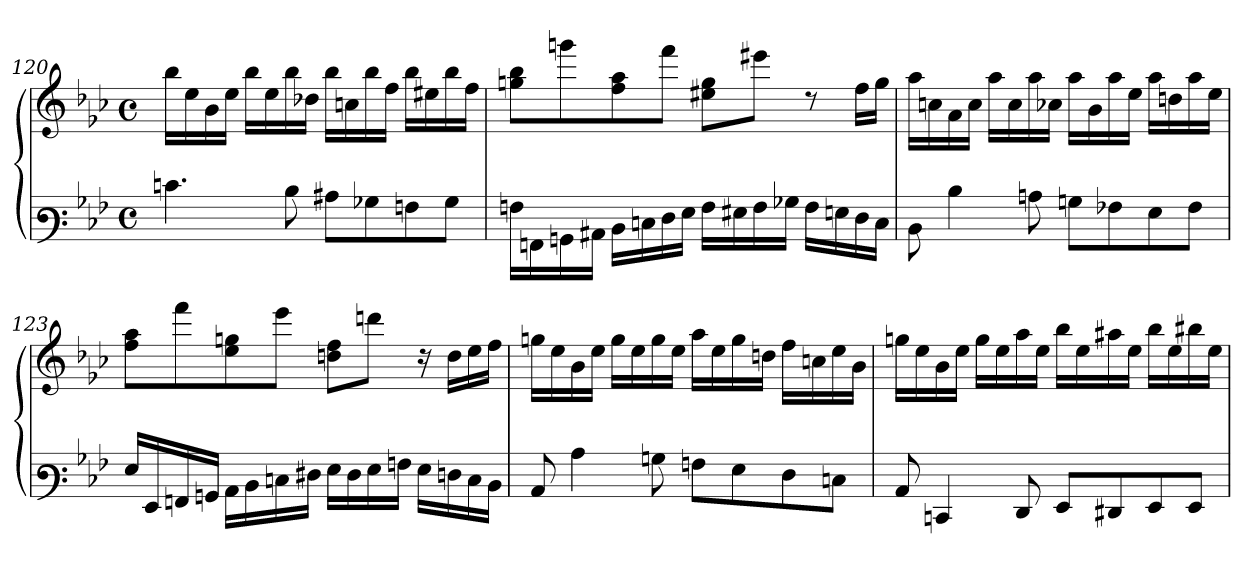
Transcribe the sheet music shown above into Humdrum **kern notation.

**kern	**kern
*part1	*part1
*staff2	*staff1
*clefF3	*clefG3
*k[b-e-a-]	*k[b-e-a-]
*M4/4	*M4/4
*met(c)	*met(c)
=120	=120
4.e\	16gg\LL
.	16cc\
.	16g\
.	16cc\JJ
.	16gg\LL
.	16cc\
8d\	16gg\
.	16b-X\JJ
8c#X\L	16gg\LL
.	16a\
8B-X\	16gg\
.	16dd\JJ
8A\	16gg\LL
.	16cc#X\
8B-\J	16gg\
.	16dd\JJ
!!LO:LB:g=z
=121	=121
16A\LL	8ee\ 8gg\L
16AA\	.
16BBn\	8eee\
16C#X\JJ	.
16D\LL	8dd\ 8ff\
16E\	.
16F\	8ddd\J
16G\JJ	.
16A\LL	8cc#X\ 8ee\L
16G#X\	.
16A\	8ccc#X\J
16B-X\JJ	.
16A\LL	8rb
16Gn\	.
16F\	16dd\LL
16E\JJ	16ee\JJ
=122	=122
8D\	16ff\LL
.	16a\
4d\	16f\
.	16a\JJ
.	16ff\LL
.	16a\
8cn\	16ff\
.	16a-X\JJ
8Bn\L	16ff\LL
.	16g\
8A-X\	16ff\
.	16cc\JJ
8G\	16ff\LL
.	16b\
8A-\J	16ff\
.	16cc\JJ
!!LO:PB:g=z
=123	=123
16G/LL	8dd\ 8ff\L
16GG/	.
16AAn/	8ddd\
16BB/JJ	.
16C\LL	8cc\ 8ee\
16D\	.
16E\	8ccc\J
16F#X\JJ	.
16G\LL	8b\ 8dd\L
16F#\	.
16G\	8bb\J
16An\JJ	.
16G\LL	16ra
16Fn\	16b\LL
16E\	16cc\
16D\JJ	16dd\JJ
=124	=124
8C/	16ee\LL
.	16cc\
4c\	16g\
.	16cc\JJ
.	16ee\LL
.	16cc\
8B\	16ee\
.	16cc\JJ
8A\L	16ff\LL
.	16cc\
8G\	16ee\
.	16b\JJ
8F\	16dd\LL
.	16a\
8E\J	16cc\
.	16g\JJ
!!LO:LB:g=z
=125	=125
8C/	16ee\LL
.	16cc\
4EE/	16g\
.	16cc\JJ
.	16ee\LL
.	16cc\
8FF/	16ff\
.	16cc\JJ
8GG/L	16gg\LL
.	16cc\
8FF#X/	16ff#X\
.	16cc\JJ
8GG/	16gg\LL
.	16cc\
8GG/J	16gg#X\
.	16cc\JJ
=	=
*-	*-
